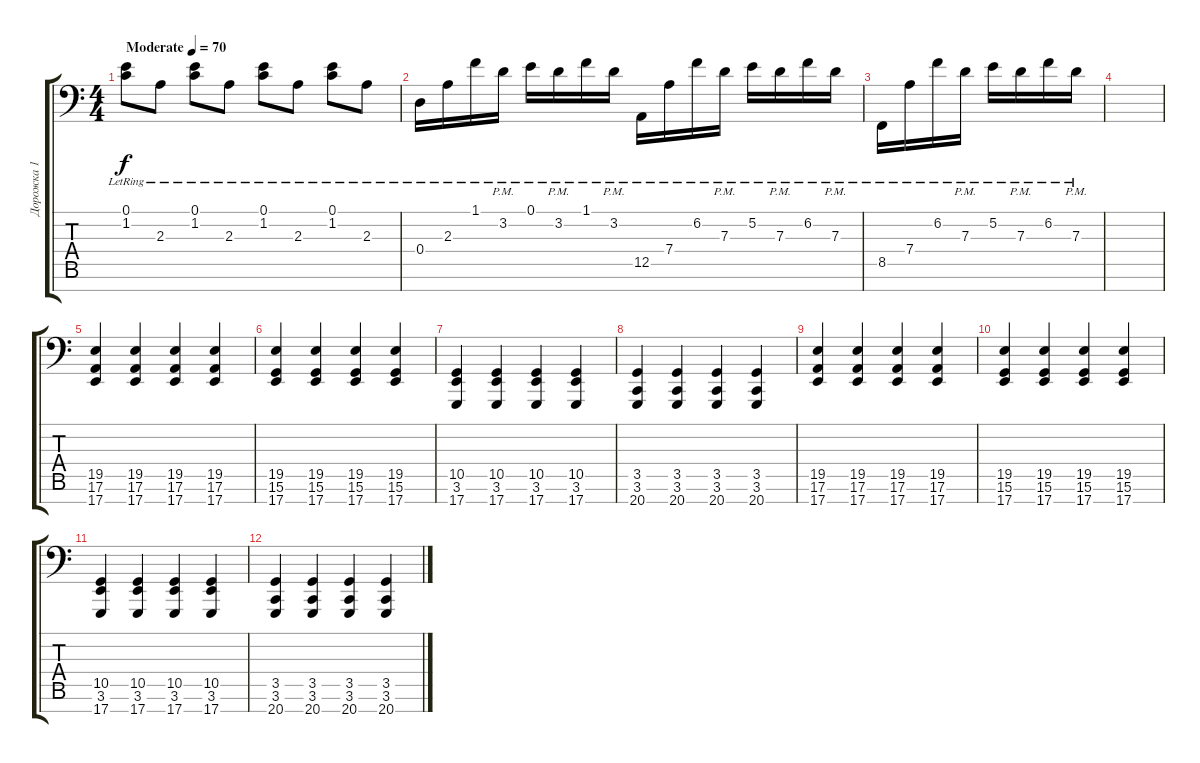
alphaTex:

\track ("Дорожка 1" "Дорожка 1") {instrument acousticgrandpiano}
\staff {score tabs}
\tuning (E4 B3 G3 D3 A1 E1 B0) {hide}
\ts (4 4)
\tempo (70 "Moderate")
\clef f4
\ks c
(0.1{lr} 1.2{lr}).8{dy f instrument acousticgrandpiano} 2.3{lr}.8 (0.1{lr} 1.2{lr}).8 2.3{lr}.8 (0.1{lr} 1.2{lr}).8 2.3{lr}.8 (0.1{lr} 1.2{lr}).8 2.3{lr}.8 |
0.4{lr}.16 2.3{lr}.16 1.1{lr}.16 3.2{pm lr}.16 0.1{lr}.16 3.2{pm lr}.16 1.1{lr}.16 3.2{pm lr}.16 12.5{lr}.16 7.4{lr}.16 6.2{lr}.16 7.3{pm lr}.16 5.2{lr}.16 7.3{pm lr}.16 6.2{lr}.16 7.3{pm lr}.16 |
8.5{lr}.16 7.4{lr}.16 6.2{lr}.16 7.3{pm lr}.16 5.2{lr}.16 7.3{pm lr}.16 6.2{lr}.16 7.3{pm lr}.16 |
|
(19.5 17.6 17.7).4 (19.5 17.6 17.7).4 (19.5 17.6 17.7).4 (19.5 17.6 17.7).4 |
(19.5 15.6 17.7).4 (19.5 15.6 17.7).4 (19.5 15.6 17.7).4 (19.5 15.6 17.7).4 |
(10.5 3.6 17.7).4 (10.5 3.6 17.7).4 (10.5 3.6 17.7).4 (10.5 3.6 17.7).4 |
(3.5 3.6 20.7).4 (3.5 3.6 20.7).4 (3.5 3.6 20.7).4 (3.5 3.6 20.7).4 |
(19.5 17.6 17.7).4 (19.5 17.6 17.7).4 (19.5 17.6 17.7).4 (19.5 17.6 17.7).4 |
(19.5 15.6 17.7).4 (19.5 15.6 17.7).4 (19.5 15.6 17.7).4 (19.5 15.6 17.7).4 |
(10.5 3.6 17.7).4 (10.5 3.6 17.7).4 (10.5 3.6 17.7).4 (10.5 3.6 17.7).4 |
(3.5 3.6 20.7).4 (3.5 3.6 20.7).4 (3.5 3.6 20.7).4 (3.5 3.6 20.7).4
